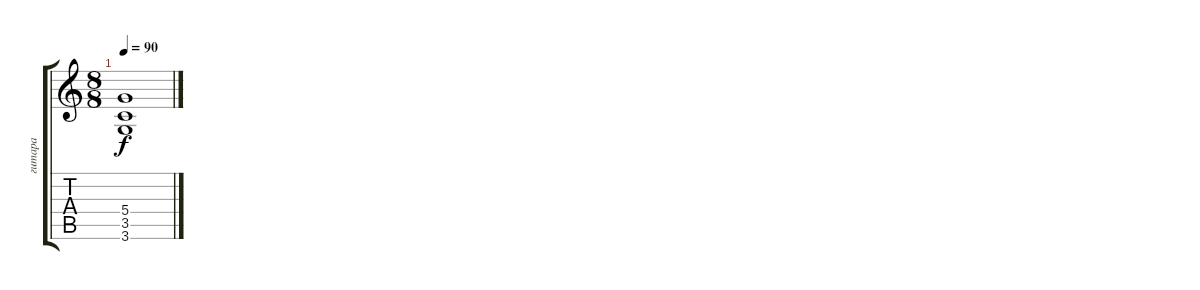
\track ("гитара" "гитара") {instrument distortionguitar}
\staff {score tabs}
\tuning (E4 B3 G3 D3 A2 E2) {hide}
\ts (8 8)
\tempo 90
\clef g2
\ks c
(5.4 3.5 3.6).1{dy f}
